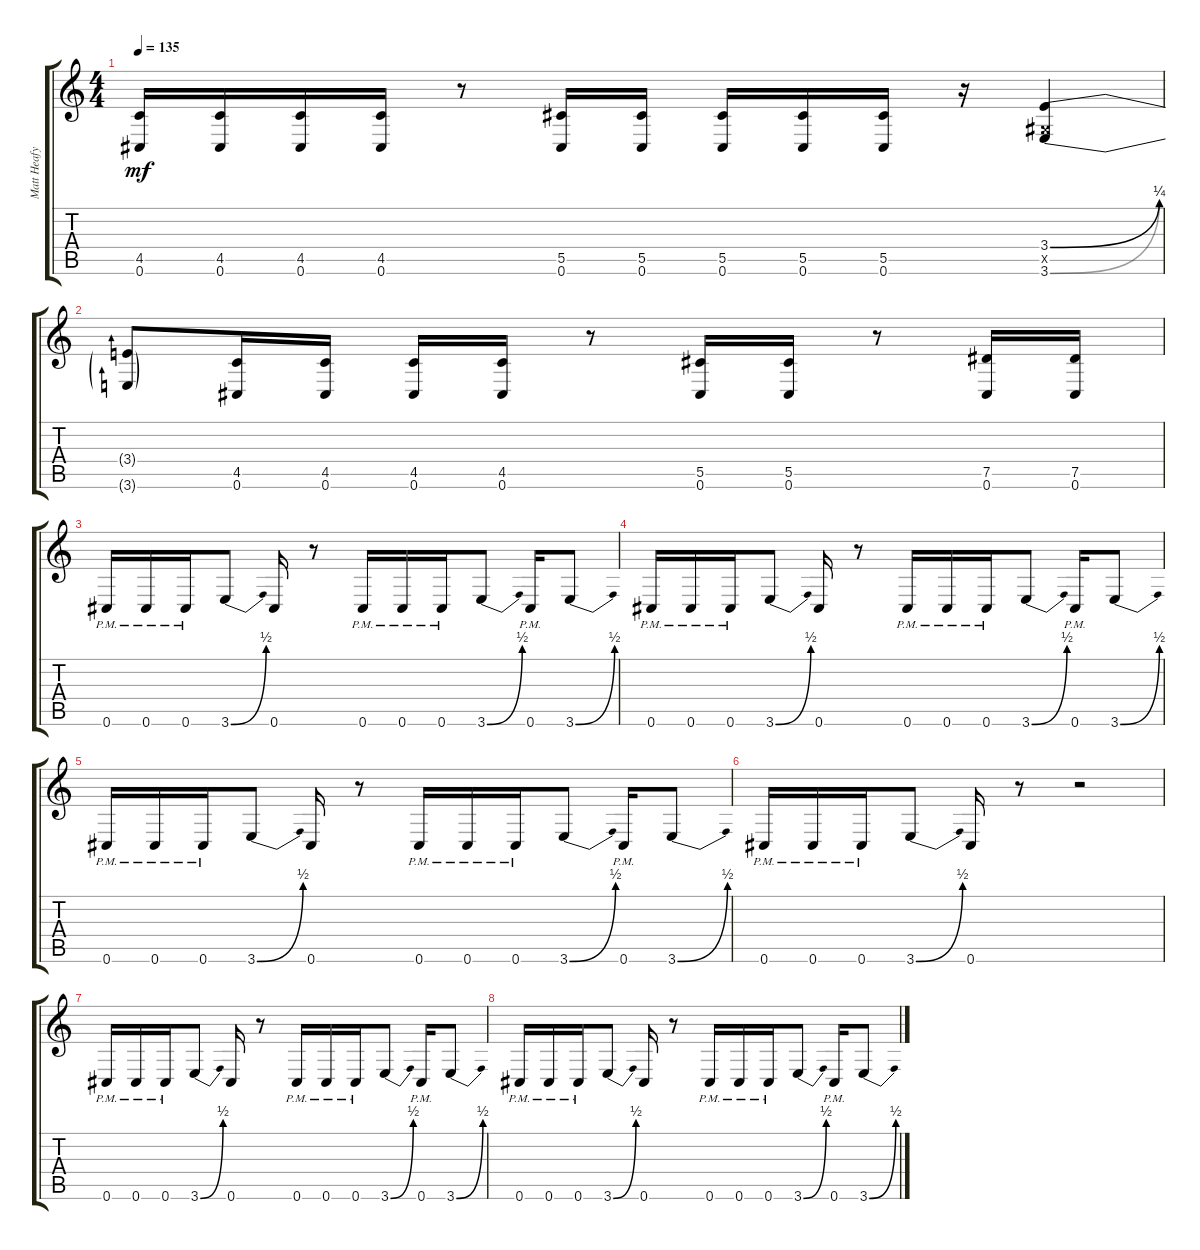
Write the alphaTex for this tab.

\track ("Matt Heafy" "Matt Heafy") {instrument distortionguitar}
\staff {score tabs}
\tuning (Eb4 Bb3 Gb3 Db3 Ab2 Db2) {hide}
\ts (4 4)
\tempo 135
\clef g2
\ks c
(4.5 0.6).16{dy mf} (4.5 0.6).16 (4.5 0.6).16 (4.5 0.6).16 r.8 (5.5 0.6).16 (5.5 0.6).16 (5.5 0.6).16 (5.5 0.6).16 (5.5 0.6).16 r.16 (3.4{be (bend 0 0 60 1)} 0.5{x} 3.6{be (bend 0 0 60 1)}).4 |
(3.4{t} 3.6{t}).8 (4.5 0.6).16 (4.5 0.6).16 (4.5 0.6).16 (4.5 0.6).16 r.8 (5.5 0.6).16 (5.5 0.6).16 r.8 (7.5 0.6).16 (7.5 0.6).16 |
0.6{pm}.16 0.6{pm}.16 0.6{pm}.16 3.6{be (bend 0 0 60 2)}.8 0.6.16 r.8 0.6{pm}.16 0.6{pm}.16 0.6{pm}.16 3.6{be (bend 0 0 60 2)}.8 0.6{pm}.16 3.6{be (bend 0 0 60 2)}.8 |
0.6{pm}.16 0.6{pm}.16 0.6{pm}.16 3.6{be (bend 0 0 60 2)}.8 0.6.16 r.8 0.6{pm}.16 0.6{pm}.16 0.6{pm}.16 3.6{be (bend 0 0 60 2)}.8 0.6{pm}.16 3.6{be (bend 0 0 60 2)}.8 |
0.6{pm}.16 0.6{pm}.16 0.6{pm}.16 3.6{be (bend 0 0 60 2)}.8 0.6.16 r.8 0.6{pm}.16 0.6{pm}.16 0.6{pm}.16 3.6{be (bend 0 0 60 2)}.8 0.6{pm}.16 3.6{be (bend 0 0 60 2)}.8 |
0.6{pm}.16 0.6{pm}.16 0.6{pm}.16 3.6{be (bend 0 0 60 2)}.8 0.6.16 r.8 r.2 |
0.6{pm}.16 0.6{pm}.16 0.6{pm}.16 3.6{be (bend 0 0 60 2)}.8 0.6.16 r.8 0.6{pm}.16 0.6{pm}.16 0.6{pm}.16 3.6{be (bend 0 0 60 2)}.8 0.6{pm}.16 3.6{be (bend 0 0 60 2)}.8 |
0.6{pm}.16 0.6{pm}.16 0.6{pm}.16 3.6{be (bend 0 0 60 2)}.8 0.6.16 r.8 0.6{pm}.16 0.6{pm}.16 0.6{pm}.16 3.6{be (bend 0 0 60 2)}.8 0.6{pm}.16 3.6{be (bend 0 0 60 2)}.8
